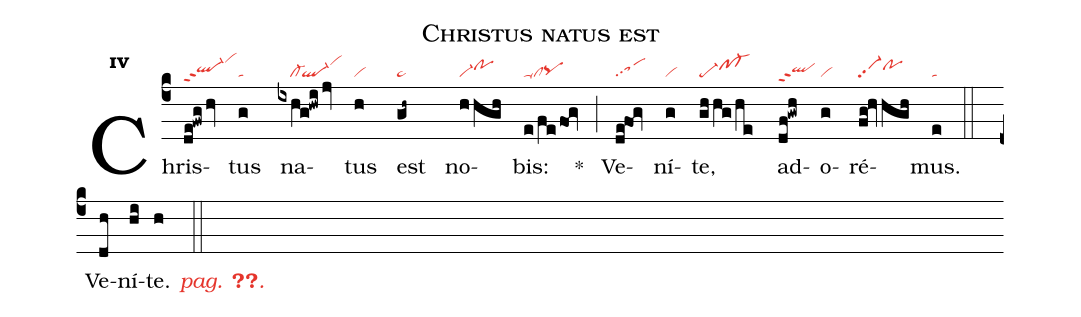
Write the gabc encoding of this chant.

name:Christus natus est;
office-part:in;
mode:4;
nabc-lines:1;
%%
initial-style:1;
name:Christus natus est nobis;
mode:4;
office-part:Invitatorium;
annotation:Inv.;
annotation:iv;
nabc-lines: 1;
%%
(c4) Chris(de!fwg/hv|ql-hhppt2vihl)tus(g|ta) na(ixhg!hwi/jv|////cl-`ql-vihk)tus(h|vi) est(gh~|ta>) no(hhgh|vi-pohi)bis:(e/fefO1g|ta-clpqhg) *(;) Ve(de@fO1g|sapp1)ní(g|vi)te,(ghhg/he|pe-pf-hi) ad(df!gwh|qlhhppt2)o(g|vi)ré(fg!hvhgh|vi-pp2pohi)mus.(e|ta) (::)
<nlba>Ve(dh)ní(hi)te. <c><i>pag. <v>\pageref{M-ORIP4g}</v>.</i></c></nlba>(h ::)
